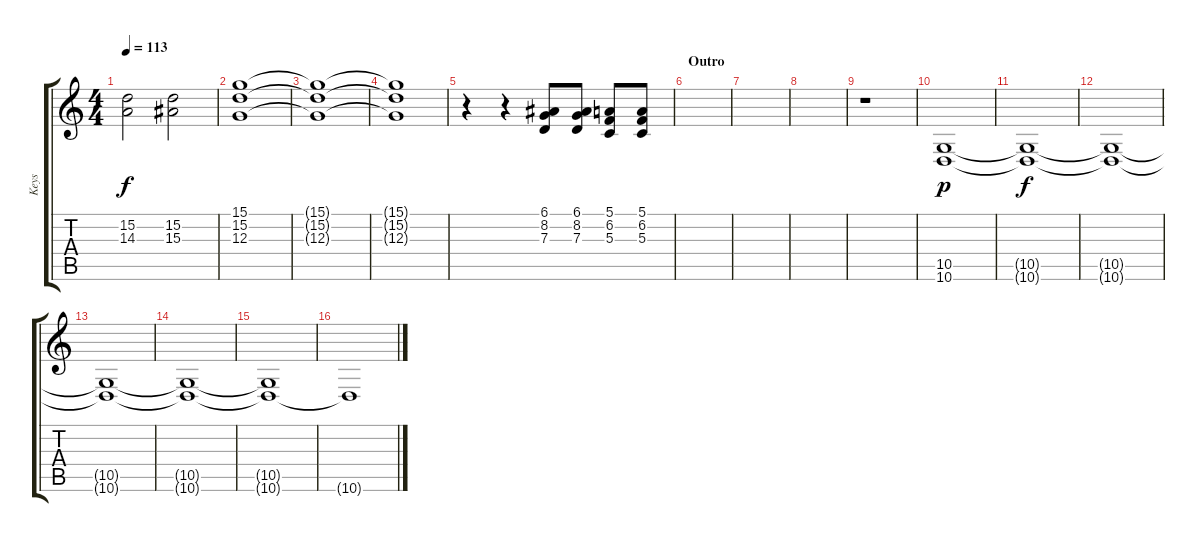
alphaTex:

\track ("Keys" "Keys") {instrument choiraahs}
\staff {score tabs}
\tuning (E4 B3 G3 D3 A2 E2) {hide}
\ts (4 4)
\tempo 113
\clef g2
\ks c
(15.2 14.3).2{dy f} (15.2 15.3).2 |
(15.1 15.2 12.3).1 |
(15.1{t} 15.2{t} 12.3{t}).1{volume 4} |
(15.1{t} 15.2{t} 12.3{t}).1 |
r.4 r.4{volume 14 balance 12 instrument acousticgrandpiano} (6.1 8.2 7.3).8 (6.1 8.2 7.3).8 (5.1 6.2 5.3).8 (5.1 6.2 5.3).8 |
\section ("" "Outro")
|
|
|
r.1{volume 1} |
(10.5 10.6).1{dy p volume 12 balance 8 instrument stringensemble2} |
(10.5{t} 10.6{t}).1{dy f} |
(10.5{t} 10.6{t}).1 |
(10.5{t} 10.6{t}).1 |
(10.5{t} 10.6{t}).1{volume 1} |
(10.5{t} 10.6{t}).1 |
10.6{t}.1
